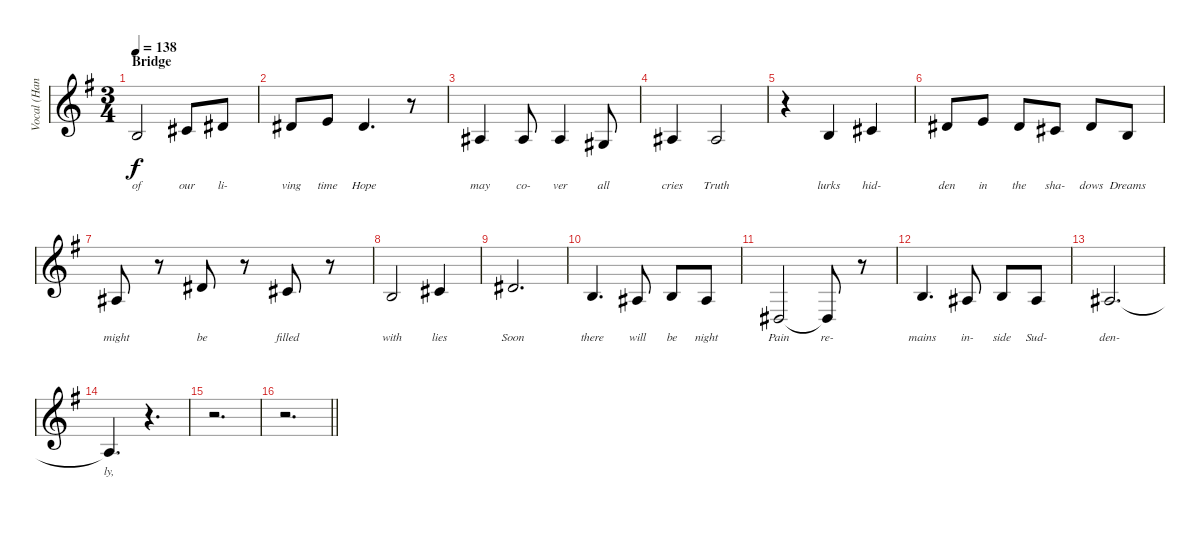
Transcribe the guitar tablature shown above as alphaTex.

\track ("Vocal (Hansi Kursch)" "Vocal (Han") {instrument flute}
\staff {score}
\tuning (Eb4 Bb3 Gb3 Db3 Ab2 Eb2) {hide}
\ts (3 4)
\section ("" "Bridge")
\tempo 138
\clef g2
\ks eminor
1.2.2{lyrics (0 "of") lyrics (1 "") lyrics (2 "") lyrics (3 "") lyrics (4 "") dy f} 3.2.8{lyrics (0 "our") lyrics (1 "") lyrics (2 "") lyrics (3 "") lyrics (4 "")} 0.1.8{lyrics (0 "li-") lyrics (1 "") lyrics (2 "") lyrics (3 "") lyrics (4 "")} |
0.1.8{lyrics (0 "ving") lyrics (1 "") lyrics (2 "") lyrics (3 "") lyrics (4 "")} 1.1.8{lyrics (0 "time") lyrics (1 "") lyrics (2 "") lyrics (3 "") lyrics (4 "")} 0.1.4{d lyrics (0 "Hope") lyrics (1 "") lyrics (2 "") lyrics (3 "") lyrics (4 "")} r.8 |
0.2.4{lyrics (0 "may") lyrics (1 "") lyrics (2 "") lyrics (3 "") lyrics (4 "")} 0.2.8{lyrics (0 "co-") lyrics (1 "") lyrics (2 "") lyrics (3 "") lyrics (4 "")} 0.2.4{lyrics (0 "ver") lyrics (1 "") lyrics (2 "") lyrics (3 "") lyrics (4 "")} 2.3.8{lyrics (0 "all") lyrics (1 "") lyrics (2 "") lyrics (3 "") lyrics (4 "")} |
0.2.4{lyrics (0 "cries") lyrics (1 "") lyrics (2 "") lyrics (3 "") lyrics (4 "")} 0.2.2{lyrics (0 "Truth") lyrics (1 "") lyrics (2 "") lyrics (3 "") lyrics (4 "")} |
r.4 1.2.4{lyrics (0 "lurks") lyrics (1 "") lyrics (2 "") lyrics (3 "") lyrics (4 "")} 3.2.4{lyrics (0 "hid-") lyrics (1 "") lyrics (2 "") lyrics (3 "") lyrics (4 "")} |
0.1.8{lyrics (0 "den") lyrics (1 "") lyrics (2 "") lyrics (3 "") lyrics (4 "")} 1.1.8{lyrics (0 "in") lyrics (1 "") lyrics (2 "") lyrics (3 "") lyrics (4 "")} 0.1.8{lyrics (0 "the") lyrics (1 "") lyrics (2 "") lyrics (3 "") lyrics (4 "")} 3.2.8{lyrics (0 "sha-") lyrics (1 "") lyrics (2 "") lyrics (3 "") lyrics (4 "")} 0.1.8{lyrics (0 "dows") lyrics (1 "") lyrics (2 "") lyrics (3 "") lyrics (4 "")} 1.2.8{lyrics (0 "Dreams") lyrics (1 "") lyrics (2 "") lyrics (3 "") lyrics (4 "")} |
0.2.8{lyrics (0 "might") lyrics (1 "") lyrics (2 "") lyrics (3 "") lyrics (4 "")} r.8 0.1.8{lyrics (0 "be") lyrics (1 "") lyrics (2 "") lyrics (3 "") lyrics (4 "")} r.8 3.2.8{lyrics (0 "filled") lyrics (1 "") lyrics (2 "") lyrics (3 "") lyrics (4 "")} r.8 |
1.2.2{lyrics (0 "with") lyrics (1 "") lyrics (2 "") lyrics (3 "") lyrics (4 "")} 3.2.4{lyrics (0 "lies") lyrics (1 "") lyrics (2 "") lyrics (3 "") lyrics (4 "")} |
0.1.2{d lyrics (0 "Soon") lyrics (1 "") lyrics (2 "") lyrics (3 "") lyrics (4 "")} |
1.2.4{d lyrics (0 "there") lyrics (1 "") lyrics (2 "") lyrics (3 "") lyrics (4 "")} 0.2.8{lyrics (0 "will") lyrics (1 "") lyrics (2 "") lyrics (3 "") lyrics (4 "")} 1.2.8{lyrics (0 "be") lyrics (1 "") lyrics (2 "") lyrics (3 "") lyrics (4 "")} 0.2.8{lyrics (0 "night") lyrics (1 "") lyrics (2 "") lyrics (3 "") lyrics (4 "")} |
2.4.2{lyrics (0 "Pain") lyrics (1 "") lyrics (2 "") lyrics (3 "") lyrics (4 "")} 2.4{t}.8{lyrics (0 "re-") lyrics (1 "") lyrics (2 "") lyrics (3 "") lyrics (4 "")} r.8 |
1.2.4{d lyrics (0 "mains") lyrics (1 "") lyrics (2 "") lyrics (3 "") lyrics (4 "")} 0.2.8{lyrics (0 "in-") lyrics (1 "") lyrics (2 "") lyrics (3 "") lyrics (4 "")} 1.2.8{lyrics (0 "side") lyrics (1 "") lyrics (2 "") lyrics (3 "") lyrics (4 "")} 0.2.8{lyrics (0 "Sud-") lyrics (1 "") lyrics (2 "") lyrics (3 "") lyrics (4 "")} |
0.2.2{d lyrics (0 "den-") lyrics (1 "") lyrics (2 "") lyrics (3 "") lyrics (4 "")} |
0.2{t}.4{d lyrics (0 "ly,") lyrics (1 "") lyrics (2 "") lyrics (3 "") lyrics (4 "")} r.4{d} |
r.2{d} |
\barLineRight lightlight
r.2{d}
